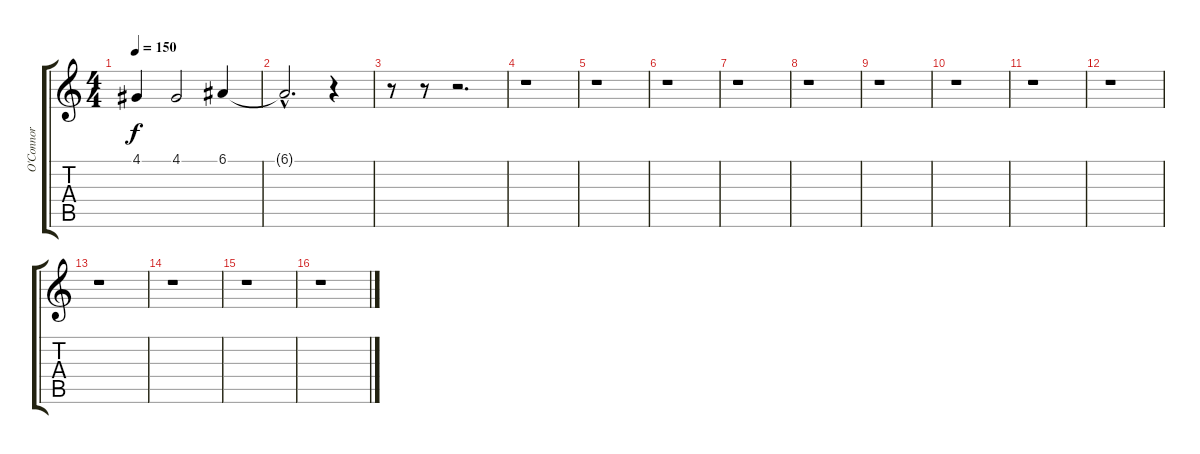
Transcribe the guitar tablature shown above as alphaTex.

\track ("O'Connor" "O'Connor") {instrument cello}
\staff {score tabs}
\tuning (E4 B3 G3 D3 A2 E2) {hide}
\ts (4 4)
\tempo 150
\clef g2
\ks c
4.1{t}.4{dy f} 4.1.2 6.1.4 |
6.1{hac t}.2{d} r.4 |
r.8 r.8 r.2{d} |
r.1 |
r.1 |
r.1 |
r.1 |
r.1 |
r.1 |
r.1 |
r.1 |
r.1 |
r.1 |
r.1 |
r.1 |
r.1
